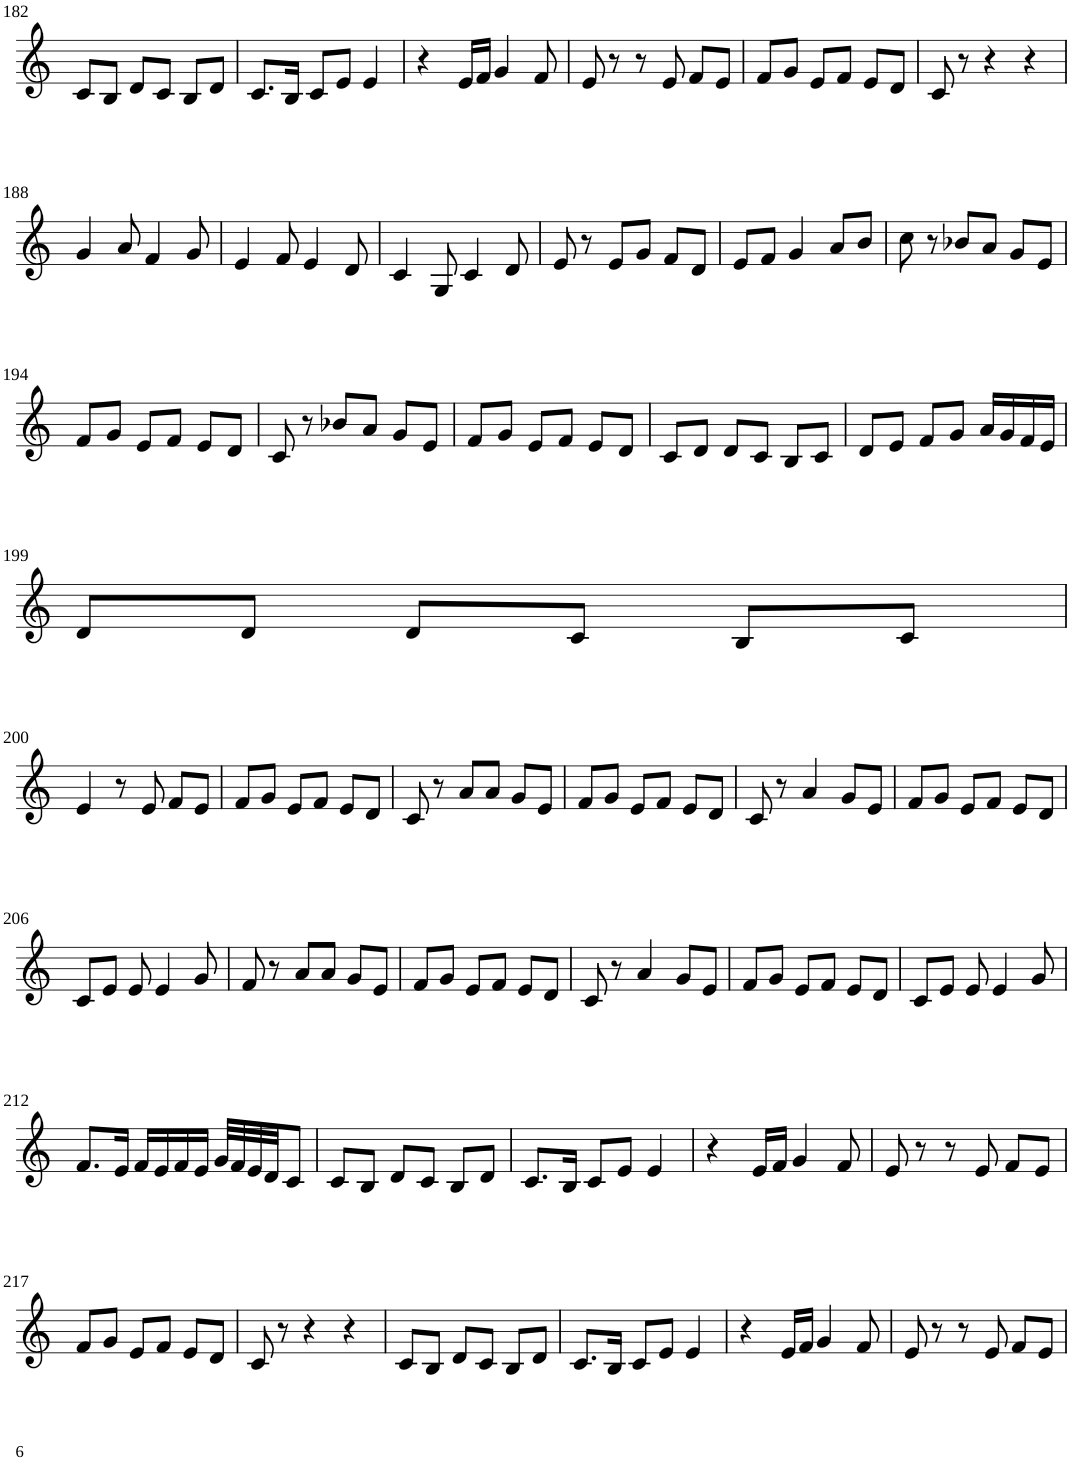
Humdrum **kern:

**kern
*part1
*staff1
*I"Violin
!!LO:PB:g=z
*clefG2
*k[]
*M3/4
=182
8c/L
8B/J
8d/L
8c/J
8B/L
8d/J
=183
8.c/L
16B/Jk
8c/L
8e/J
4e/
=184
4r
16e/LL
16f/JJ
4g/
8f/
=185
8e/
8r
8r
8e/
8f/L
8e/J
=186
8f/L
8g/J
8e/L
8f/J
8e/L
8d/J
=187
8c/
8r
4r
4r
!!LO:LB:g=z
=188
4g/
8a/
4f/
8g/
=189
4e/
8f/
4e/
8d/
=190
4c/
8G/
4c/
8d/
=191
8e/
8r
8e/L
8g/J
8f/L
8d/J
=192
8e/L
8f/J
4g/
8a/L
8b/J
=193
8cc\
8r
8b-X/L
8a/J
8g/L
8e/J
!!LO:LB:g=z
=194
8f/L
8g/J
8e/L
8f/J
8e/L
8d/J
=195
8c/
8r
8b-X/L
8a/J
8g/L
8e/J
=196
8f/L
8g/J
8e/L
8f/J
8e/L
8d/J
=197
8c/L
8d/J
8d/L
8c/J
8B/L
8c/J
=198
8d/L
8e/J
8f/L
8g/J
16a/LL
16g/
16f/
16e/JJ
!!LO:LB:g=z
=199
8d/L
8d/J
8d/L
8c/J
8B/L
8c/J
!!LO:LB:g=z
=200
4e/
8r
8e/
8f/L
8e/J
=201
8f/L
8g/J
8e/L
8f/J
8e/L
8d/J
=202
8c/
8r
8a/L
8a/J
8g/L
8e/J
=203
8f/L
8g/J
8e/L
8f/J
8e/L
8d/J
=204
8c/
8r
4a/
8g/L
8e/J
=205
8f/L
8g/J
8e/L
8f/J
8e/L
8d/J
!!LO:LB:g=z
=206
8c/L
8e/J
8e/
4e/
8g/
=207
8f/
8r
8a/L
8a/J
8g/L
8e/J
=208
8f/L
8g/J
8e/L
8f/J
8e/L
8d/J
=209
8c/
8r
4a/
8g/L
8e/J
=210
8f/L
8g/J
8e/L
8f/J
8e/L
8d/J
=211
8c/L
8e/J
8e/
4e/
8g/
!!LO:LB:g=z
=212
8.f/L
16e/Jk
16f/LL
16e/
16f/
16e/JJ
32g/LLL
32f/
32e/
32d/JJ
8c/J
=213
8c/L
8B/J
8d/L
8c/J
8B/L
8d/J
=214
8.c/L
16B/Jk
8c/L
8e/J
4e/
=215
4r
16e/LL
16f/JJ
4g/
8f/
=216
8e/
8r
8r
8e/
8f/L
8e/J
!!LO:LB:g=z
=217
8f/L
8g/J
8e/L
8f/J
8e/L
8d/J
=218
8c/
8r
4r
4r
=219
8c/L
8B/J
8d/L
8c/J
8B/L
8d/J
=220
8.c/L
16B/Jk
8c/L
8e/J
4e/
=221
4r
16e/LL
16f/JJ
4g/
8f/
=222
8e/
8r
8r
8e/
8f/L
8e/J
=
*-
